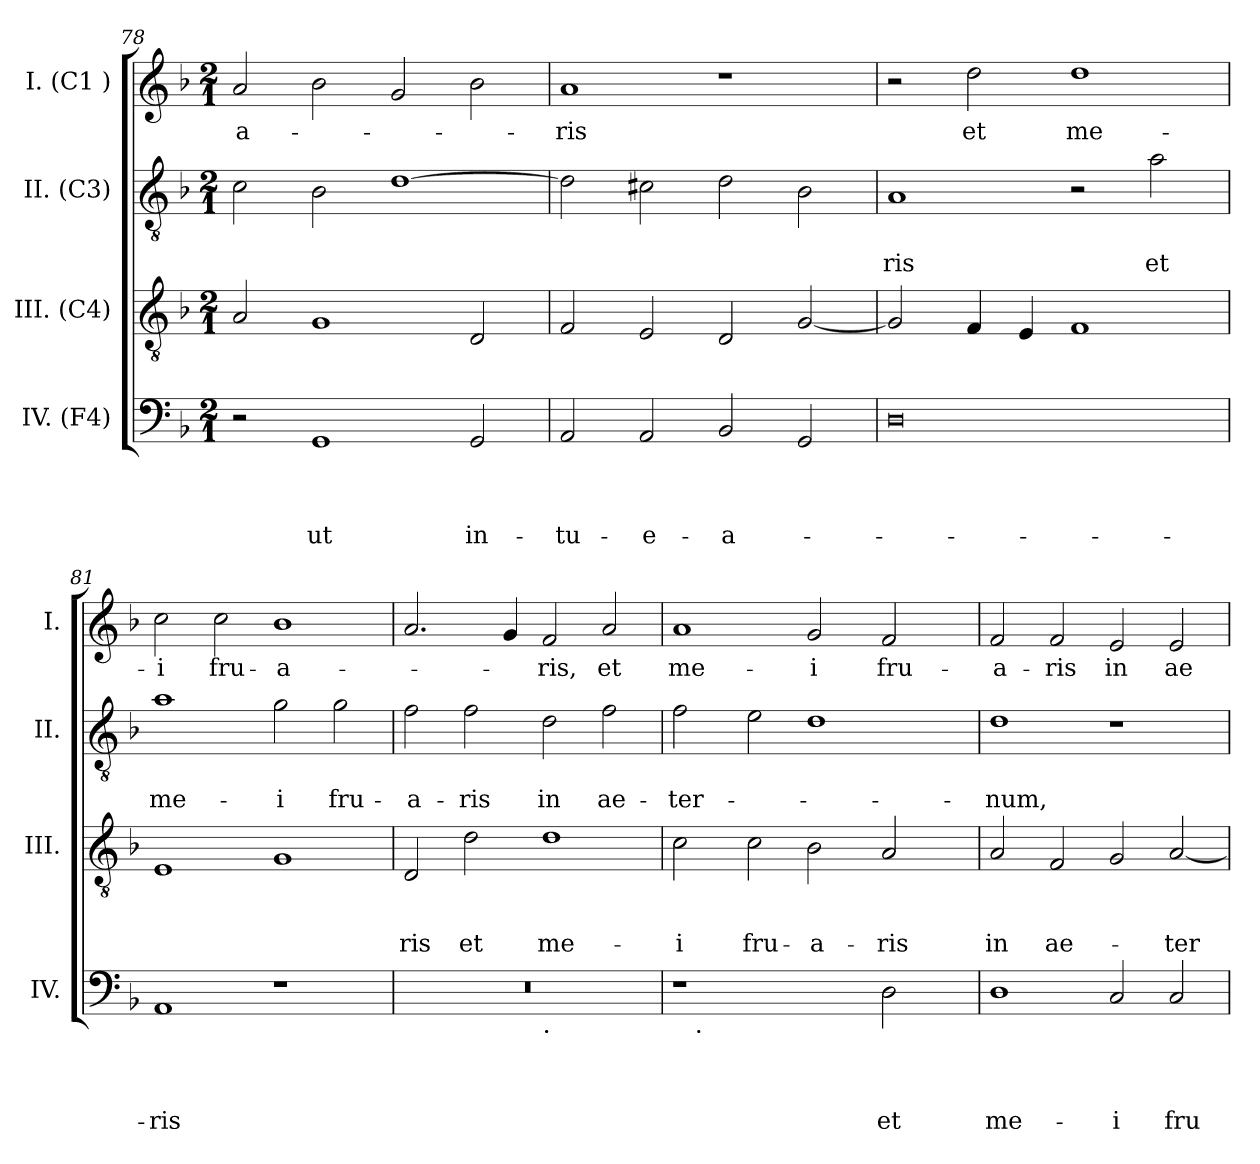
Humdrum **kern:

**kern	**text	**text	**text	**text	**kern	**text	**text	**text	**kern	**text	**text	**kern	**text
*part4	*part4	*part4	*part4	*part4	*part3	*part3	*part3	*part3	*part2	*part2	*part2	*part1	*part1
*staff4	*staff4	*staff4	*staff4	*staff4	*staff3	*staff3	*staff3	*staff3	*staff2	*staff2	*staff2	*staff1	*staff1
*I"IV. (F4)	*	*	*	*	*I"III. (C4)	*	*	*	*I"II. (C3)	*	*	*I"I. (C1 )	*
*I'IV.	*	*	*	*	*I'III.	*	*	*	*I'II.	*	*	*I'I.	*
*clefF4	*	*	*	*	*clefGv2	*	*	*	*clefGv2	*	*	*clefG2	*
*k[b-]	*	*	*	*	*k[b-]	*	*	*	*k[b-]	*	*	*k[b-]	*
*F:	*	*	*	*	*F:	*	*	*	*F:	*	*	*F:	*
*M2/1	*	*	*	*	*M2/1	*	*	*	*M2/1	*	*	*M2/1	*
=78	=78	=78	=78	=78	=78	=78	=78	=78	=78	=78	=78	=78	=78
!	!	!	!	!	!	!	!	!	!	!	!	!	!LO:LY:b
2r	.	.	.	.	2A/	.	.	.	2c\	.	.	2a/	-a-
!	!	!	!	!LO:LY:b	!	!	!	!	!	!	!	!	!
1GG	.	.	.	ut	1G	.	.	.	2B-\	.	.	2b-\	.
.	.	.	.	.	.	.	.	.	[>1d	.	.	2g/	.
!	!	!	!	!LO:LY:b	!	!	!	!	!	!	!	!	!
2GG/	.	.	.	in-	2D/	.	.	.	.	.	.	2b-\	.
=79	=79	=79	=79	=79	=79	=79	=79	=79	=79	=79	=79	=79	=79
!	!	!	!	!LO:LY:b	!	!	!	!	!	!	!	!	!LO:LY:b
2AA/	.	.	.	-tu-	2F/	.	.	.	2d\]	.	.	1a	-ris
!	!	!	!	!LO:LY:b	!	!	!	!	!	!	!	!	!
2AA/	.	.	.	-e-	2E/	.	.	.	2c#X\	.	.	.	.
!	!	!	!	!LO:LY:b	!	!	!	!	!	!	!	!	!
2BB-/	.	.	.	-a-	2D/	.	.	.	2d\	.	.	1r	.
2GG/	.	.	.	.	[<2G/	.	.	.	2B-\	.	.	.	.
=80	=80	=80	=80	=80	=80	=80	=80	=80	=80	=80	=80	=80	=80
!	!	!	!	!	!	!	!	!	!	!	!LO:LY:b	!	!
0D	.	.	.	.	2G/]	.	.	.	1A	.	-ris	2r	.
!	!	!	!	!	!	!	!	!	!	!	!	!	!LO:LY:b
.	.	.	.	.	4F/	.	.	.	.	.	.	2dd\	et
.	.	.	.	.	4E/	.	.	.	.	.	.	.	.
!	!	!	!	!	!	!	!	!	!	!	!	!	!LO:LY:b
.	.	.	.	.	1F	.	.	.	2r	.	.	1dd	me-
!	!	!	!	!	!	!	!	!	!	!	!LO:LY:b	!	!
.	.	.	.	.	.	.	.	.	2a\	.	et	.	.
=81	=81	=81	=81	=81	=81	=81	=81	=81	=81	=81	=81	=81	=81
!	!	!	!	!LO:LY:b	!	!	!	!	!	!	!LO:LY:b	!	!LO:LY:b
1AA	.	.	.	-ris	1E	.	.	.	1a	.	me-	2cc\	-i
!	!	!	!	!	!	!	!	!	!	!	!	!	!LO:LY:b
.	.	.	.	.	.	.	.	.	.	.	.	2cc\	fru-
!	!	!	!	!	!	!	!	!	!	!	!LO:LY:b	!	!LO:LY:b:rj
1r	.	.	.	.	1G	.	.	.	2g\	.	-i	1b-	-a-
!	!	!	!	!	!	!	!	!	!	!	!LO:LY:b	!	!
.	.	.	.	.	.	.	.	.	2g\	.	fru-	.	.
!!LO:PB:g=z
=82	=82	=82	=82	=82	=82	=82	=82	=82	=82	=82	=82	=82	=82
!	!	!	!	!	!	!	!	!LO:LY:b	!	!	!LO:LY:b	!	!
*^	*	*	*	*	*	*	*	*	*	*	*	*	*
0r	1ryy	.	.	.	.	2D/	.	.	-ris	2f\	.	-a-	2.a/	.
!	!	!	!	!	!	!	!	!	!LO:LY:b	!	!	!LO:LY:b	!	!
.	.	.	.	.	.	2d\	.	.	et	2f\	.	-ris	.	.
.	.	.	.	.	.	.	.	.	.	.	.	.	4g/	.
!	!LO:TX:b:t=.	!	!	!	!	!	!	!	!	!	!	!	!	!
!	!	!	!	!	!	!	!	!	!LO:LY:b	!	!	!LO:LY:b	!	!LO:LY:b
.	1ryy	.	.	.	.	1d	.	.	me-	2d\	.	in	2f/	-ris,
!	!	!	!	!	!	!	!	!	!	!	!	!LO:LY:b	!	!LO:LY:b
.	.	.	.	.	.	.	.	.	.	2f\	.	ae-	2a/	et
=83	=83	=83	=83	=83	=83	=83	=83	=83	=83	=83	=83	=83	=83	=83
!	!	!	!	!	!	!	!	!	!LO:LY:b	!	!	!LO:LY:b	!	!LO:LY:b
1r	16.ryy	.	.	.	.	2c\	.	.	-i	2f\	.	-ter-	1a	me-
!	!LO:TX:b:t=.	!	!	!	!	!	!	!	!	!	!	!	!	!
.	1ryy	.	.	.	.	.	.	.	.	.	.	.	.	.
!	!	!	!	!	!	!	!	!	!LO:LY:b	!	!	!	!	!
.	.	.	.	.	.	2c\	.	.	fru-	2e\	.	.	.	.
!	!	!	!	!	!	!	!	!	!LO:LY:b	!	!	!	!	!LO:LY:b
2ryy	.	.	.	.	.	2B-\	.	.	-a-	1d	.	.	2g/	-i
.	2ryy	.	.	.	.	.	.	.	.	.	.	.	.	.
!	!	!	!	!	!LO:LY:b	!	!	!	!LO:LY:b	!	!	!	!	!LO:LY:b
2D\	.	.	.	.	et	2A/	.	.	-ris	.	.	.	2f/	fru-
.	4ryy	.	.	.	.	.	.	.	.	.	.	.	.	.
.	8ryy	.	.	.	.	.	.	.	.	.	.	.	.	.
.	32ryy	.	.	.	.	.	.	.	.	.	.	.	.	.
=84	=84	=84	=84	=84	=84	=84	=84	=84	=84	=84	=84	=84	=84	=84
!	!	!	!	!	!LO:LY:b	!	!	!	!LO:LY:b	!	!	!LO:LY:b	!	!LO:LY:b
*v	*v	*	*	*	*	*	*	*	*	*	*	*	*	*
1D	.	.	.	me-	2A/	.	.	in	1d	.	-num,	2f/	-a-
!	!	!	!	!	!	!	!	!LO:LY:b	!	!	!	!	!LO:LY:b
.	.	.	.	.	2F/	.	.	ae-	.	.	.	2f/	-ris
!	!	!	!	!LO:LY:b	!	!	!	!	!	!	!	!	!LO:LY:b
2C/	.	.	.	-i	2G/	.	.	.	1r	.	.	2e/	in
!	!	!	!	!LO:LY:b	!	!	!	!LO:LY:b	!	!	!	!	!LO:LY:b
2C/	.	.	.	fru-	[<2A/	.	.	-ter-	.	.	.	2e/	ae-
=	=	=	=	=	=	=	=	=	=	=	=	=	=
*-	*-	*-	*-	*-	*-	*-	*-	*-	*-	*-	*-	*-	*-
